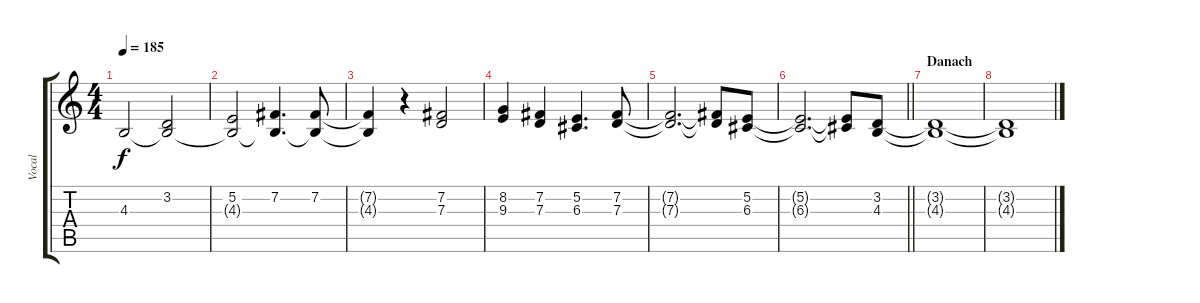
\track ("Vocal" "Vocal") {instrument lead1square}
\staff {score tabs}
\tuning (E4 B3 G3 D3 A2 E2) {hide}
\ts (4 4)
\tempo 185
\clef g2
\ks c
4.3.2{dy f} (3.2 4.3{t}).2 |
(5.2 4.3{t}).2 (7.2 4.3{t}).4{d} (7.2 4.3{t}).8 |
(7.2{t} 4.3{t}).4 r.4 (7.2 7.3).2 |
(8.2 9.3).4 (7.2 7.3).4 (5.2 6.3).4{d} (7.2 7.3).8 |
(7.2{t} 7.3{t}).2{d} (7.2{t} 7.3{t}).8 (5.2 6.3).8 |
\barLineRight lightlight
(5.2{t} 6.3{t}).2{d} (5.2{t} 6.3{t}).8 (3.2 4.3).8 |
\section ("" "Danach")
(3.2{t} 4.3{t}).1 |
(3.2{t} 4.3{t}).1
